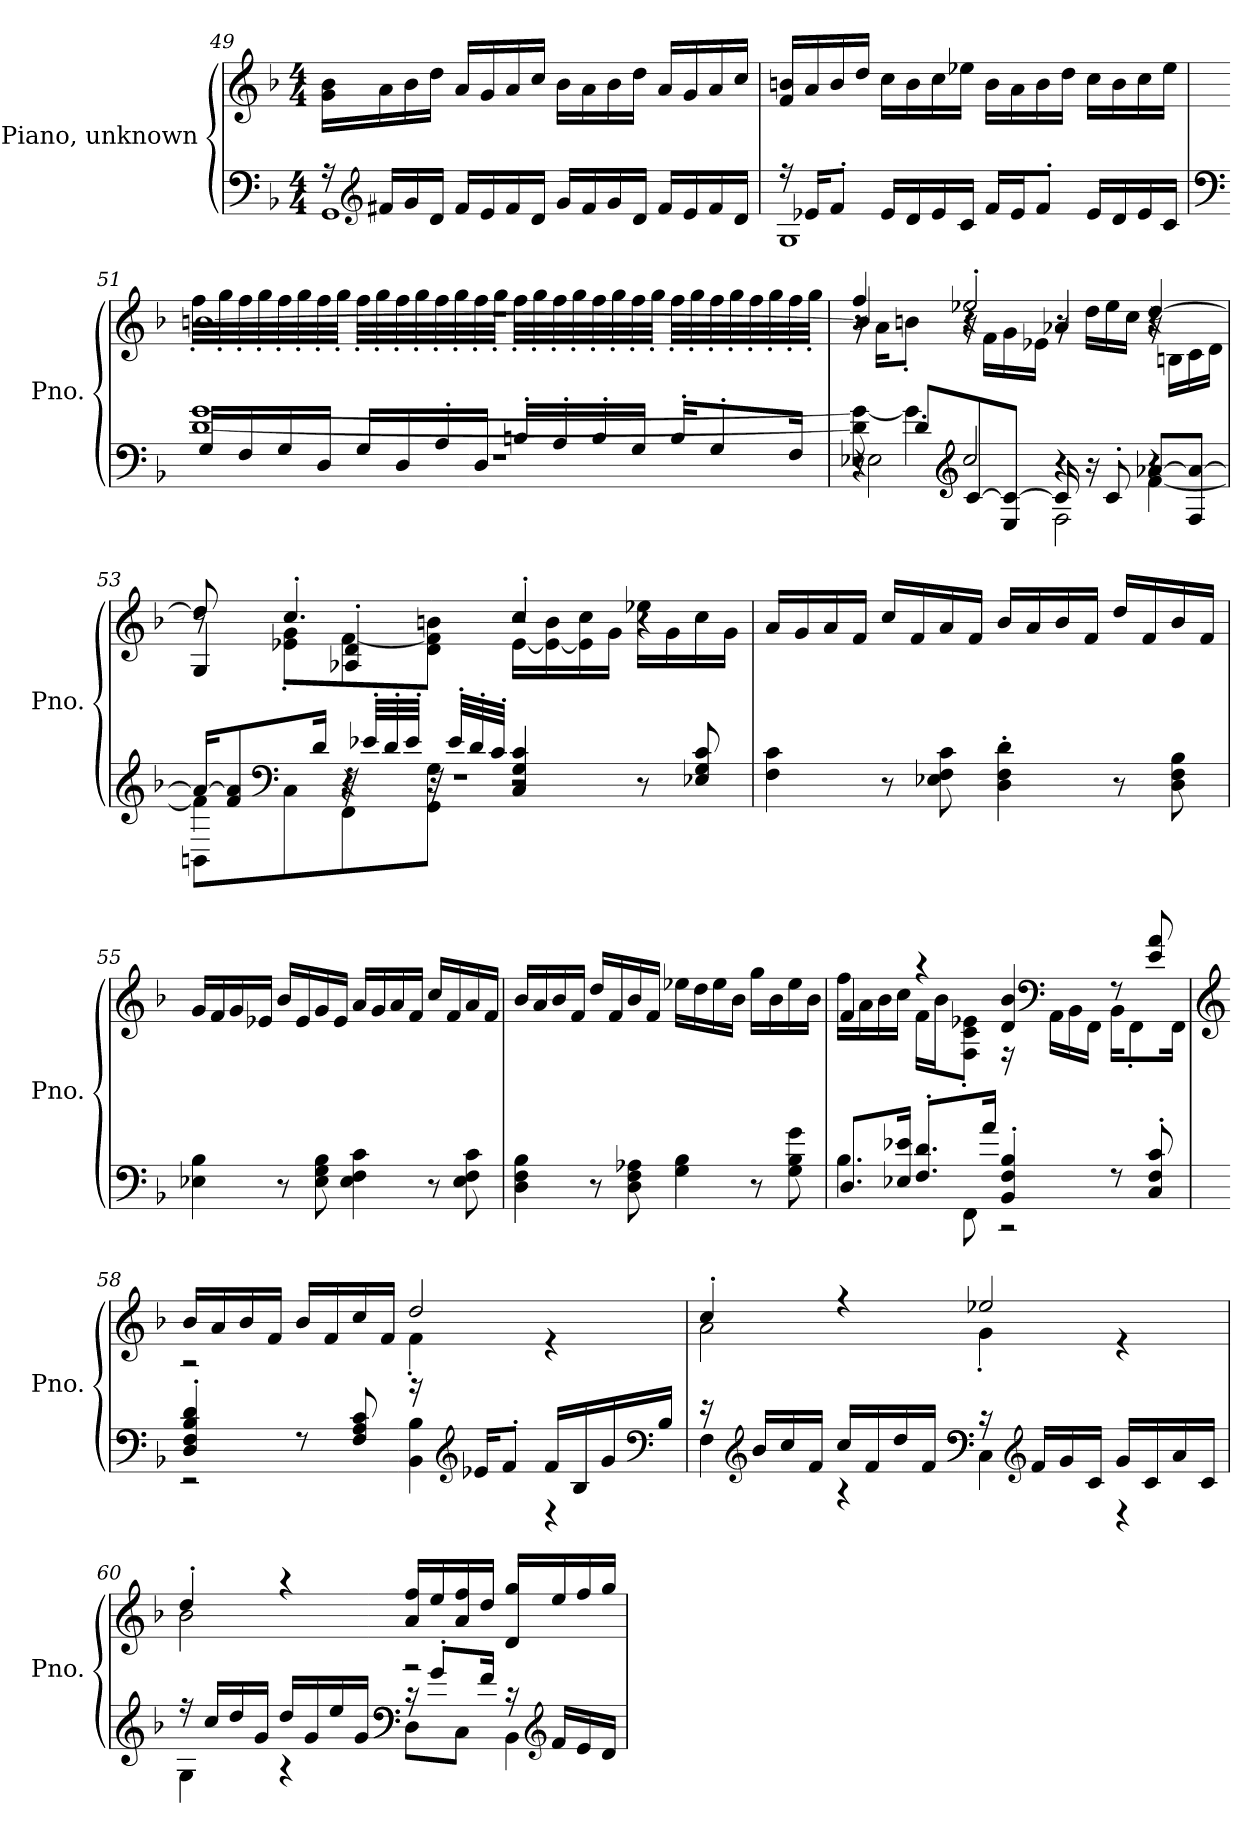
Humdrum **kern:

**kern	**kern
*part1	*part1
*staff2	*staff1
*I"Piano, unknown	*
*I'Pno.	*
!!LO:LB:g=z
*clefF4	*clefG2
*k[b-]	*k[b-]
*M4/4	*M4/4
=49	=49
*^	*
16r	1GG	16g\ 16b-\LL
*clefG2	*	*
16f#X/LL	.	16a\
16g/	.	16b-\
16d/JJ	.	16dd\JJ
16f#/LL	.	16a/LL
16e/	.	16g/
16f#/	.	16a/
16d/JJ	.	16cc/JJ
16g/LL	.	16b-\LL
16f#/	.	16a\
16g/	.	16b-\
16d/JJ	.	16dd\JJ
16f#/LL	.	16a/LL
16e/	.	16g/
16f#/	.	16a/
16d/JJ	.	16cc/JJ
=50	=50	=50
16r	1G	16f/ 16bn/LL
16e-X/KL	.	16a/
8f'/J	.	16b/
.	.	16dd/JJ
16e-/LL	.	16cc\LL
16d/	.	16b\
16e-/	.	16cc\
16c/JJ	.	16ee-X\JJ
16f/LL	.	16b\LL
16e-/J	.	16a\
8f'/J	.	16b\
.	.	16dd\JJ
16e-/LL	.	16cc\LL
16d/	.	16b\
16e-/	.	16cc\
16c/JJ	.	16ee-\JJ
*v	*v	*
!!LO:LB:g=z
=51	=51
*clefF4	*
*^	*^
*	*^	*	*^
1r	[1d [1g	16G/LL	1r	32ff'\LLL	[1bn
.	.	.	.	32gg'\	.
.	.	16F/	.	32ff'\	.
.	.	.	.	32gg'\	.
.	.	16G/	.	32ff'\	.
.	.	.	.	32gg'\	.
.	.	16D/JJ	.	32ff'\	.
.	.	.	.	32gg'\JJJ	.
.	.	16G/LL	.	32ff'\LLL	.
.	.	.	.	32gg'\	.
.	.	16D/	.	32ff'\	.
.	.	.	.	32gg'\	.
.	.	16A'/	.	32ff'\	.
.	.	.	.	32gg'\	.
.	.	16D/JJ	.	32ff'\	.
.	.	.	.	32gg'\JJJ	.
.	.	16Bn'/LL	.	32ff'\LLL	.
.	.	.	.	32gg'\	.
.	.	16A'/	.	32ff'\	.
.	.	.	.	32gg'\	.
.	.	16B'/	.	32ff'\	.
.	.	.	.	32gg'\	.
.	.	16G/JJ	.	32ff'\	.
.	.	.	.	32gg'\JJJ	.
.	.	16B'/KL	.	32ff'\LLL	.
.	.	.	.	32gg'\	.
.	.	8G'/	.	32ff'\	.
.	.	.	.	32gg'\	.
.	.	.	.	32ff'\	.
.	.	.	.	32gg'\	.
.	.	16F/Jk	.	32ff'\	.
.	.	.	.	32gg'\JJJ	.
!!LO:LB:g=z	!!	!!
=52	=52	=52	=52	=52	=52
*	*	*^	*	*	*
4r	8d\] 8g\_	8r	2E-X\	4ff/	16r	4b/]
.	.	.	.	.	16a\KL	.
.	4.g\]	8d/L	.	.	8bn'\J	.
*clefG2	*	*	*	*	*	*
2cc/	.	[8c/	.	2ee-X'/	16r	4r
.	.	.	.	.	16f\LL	.
.	.	8E-/ 8c/_J	.	.	16g\	.
.	.	.	.	.	16e-X\JJ	.
.	4r	16c/]	2F\	.	16r	4a-X/
.	.	16r	.	.	16dd\LL	.
.	.	8c'/	.	.	16ee-\	.
.	.	.	.	.	16cc\JJ	.
4r	[4f\	[8a-X/L	.	[4dd/	16r	4r
.	.	.	.	.	16Bn\LL	.
.	.	8F/ 8a-/_J	.	.	16c\	.
.	.	.	.	.	16d\JJ	.
!!LO:PB:g=z	!!	!!
=53	=53	=53	=53	=53	=53	=53
1r	4f\]	16a-/KL_	8BBn\L	8dd/]	8r	4G/
.	.	8f/ 8a-/]	.	.	.	.
*clefF4	*	*	*	*	*	*
.	.	.	8C\	4.cc'/	8e-X\' 8g\'L	.
.	.	16d/Jk	.	.	.	.
.	4r	32r	8FF\	.	[8f\	4A-X/' 4d/'
.	.	32e-X'/LLL	.	.	.	.
.	.	32d'/	.	.	.	.
.	.	32e-'/JJJ	.	.	.	.
.	.	32r	8GG\ 8G\J	.	8d\ 8f\] 8bn\J	.
.	.	32e-'/LLL	.	.	.	.
.	.	32d'/	.	.	.	.
.	.	32c'/JJJ	.	.	.	.
.	2r	4C/ 4G/ 4c/	2r	4cc'/	[16e-\LL	2r
.	.	.	.	.	16e-\_ 16b\	.
.	.	.	.	.	16e-\] 16cc\	.
.	.	.	.	.	16g\JJ	.
.	.	8r	.	4r	16ee-X\LL	.
.	.	.	.	.	16g\	.
.	.	8E-X/ 8G/ 8c/	.	.	16cc\	.
.	.	.	.	.	16g\JJ	.
*v	*v	*v	*v	*	*	*
*	*v	*v	*v
=54	=54
4F\ 4c\	16a/LL
.	16g/
.	16a/
.	16f/JJ
8r	16cc/LL
.	16f/
8E-X\ 8F\ 8c\	16a/
.	16f/JJ
4D\' 4F\' 4d\'	16b-/LL
.	16a/
.	16b-/
.	16f/JJ
8r	16dd/LL
.	16f/
8D\ 8F\ 8B-\	16b-/
.	16f/JJ
!!LO:LB:g=z
=55	=55
4E-X\ 4B-\	16g/LL
.	16f/
.	16g/
.	16e-X/JJ
8r	16b-/LL
.	16e-/
8E-\ 8G\ 8B-\	16g/
.	16e-/JJ
4E-\ 4F\ 4c\	16a/LL
.	16g/
.	16a/
.	16f/JJ
8r	16cc/LL
.	16f/
8E-\ 8F\ 8c\	16a/
.	16f/JJ
=56	=56
4D\ 4F\ 4B-\	16b-/LL
.	16a/
.	16b-/
.	16f/JJ
8r	16dd/LL
.	16f/
8D\ 8F\ 8A-X\	16b-/
.	16f/JJ
4G\ 4B-\	16ee-X\LL
.	16dd\
.	16ee-\
.	16b-\JJ
8r	16gg\LL
.	16b-\
8G\ 8B-\ 8g\	16ee-\
.	16b-\JJ
!!LO:LB:g=z
=57	=57
*^	*^
8.D/L	4.B-\	4f/	16ff\LL
.	.	.	16a\
.	.	.	16b-\
16E-X/ 16e-X/Jk	.	.	16cc\JJ
8.F/' 8.d/'L	.	4r	16f\LL
.	.	.	16b-\J
.	8FF\	.	8F\' 8c\' 8e-X\'J
16a/Jk	.	.	.
4BB-/' 4F/' 4B-/'	2r	4d/ 4b-/	16r
*	*	*clefF4	*
.	.	.	16AA\LL
.	.	.	16BB-\
.	.	.	16FF\JJ
8r	.	8r	16BB-\KL
.	.	.	8FF'\
8C/' 8F/' 8c/'	.	8e-/ 8a/	.
.	.	.	16FF\Jk
=58	=58	=58	=58
*	*	*clefG2	*
4D/' 4F/' 4B-/' 4d/'	2r	16b-/LL	2r
.	.	16a/	.
.	.	16b-/	.
.	.	16f/JJ	.
8r	.	16b-/LL	.
.	.	16f/	.
8F/ 8A/ 8c/	.	16cc/	.
.	.	16f/JJ	.
16r	4BB-\ 4B-\	2dd/	4f'\
*clefG2	*	*	*
16e-X/KL	.	.	.
8f'/J	.	.	.
16f/LL	4r	.	4r
16B-/	.	.	.
16g/	.	.	.
*clefF4	*	*	*
16B-/JJ	.	.	.
!!LO:LB:g=z	!!
=59	=59	=59	=59
16r	4F\	4cc'/	2a\
*clefG2	*	*	*
16b-/LL	.	.	.
16cc/	.	.	.
16f/JJ	.	.	.
16cc/LL	4r	4r	.
16f/	.	.	.
16dd/	.	.	.
16f/JJ	.	.	.
*clefF4	*	*	*
16r	4C\	2ee-X/	4g'\
*clefG2	*	*	*
16f/LL	.	.	.
16g/	.	.	.
16c/JJ	.	.	.
16g/LL	4r	.	4r
16c/	.	.	.
16a/	.	.	.
16c/JJ	.	.	.
=60	=60	=60	=60
16r	4G\	4dd'/	2b-\
16cc/LL	.	.	.
16dd/	.	.	.
16g/JJ	.	.	.
16dd/LL	4r	4r	.
16g/	.	.	.
16ee/	.	.	.
16g/JJ	.	.	.
*clefF4	*	*	*
16r	8D\L	16a/ 16ff/LL	2r
8g'/L	.	16ee/	.
.	8C\J	16a/ 16ff/	.
16f/Jk	.	16dd/JJ	.
16r	4BB-\	16d/ 16gg/LL	.
*clefG2	*	*	*
16f/LL	.	16ee/	.
16e/	.	16ff/	.
16d/JJ	.	16gg/JJ	.
*v	*v	*	*
*	*v	*v
=	=
*-	*-
